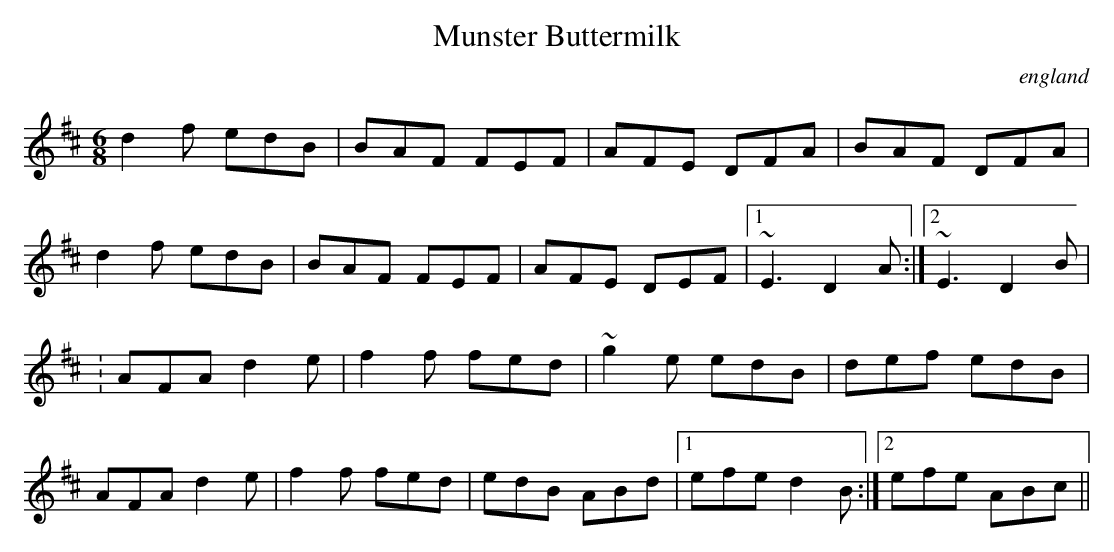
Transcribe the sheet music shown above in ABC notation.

X:1
T:Munster Buttermilk
O:england
M:6/8
L:1/8
K:DMaj
d2f edB|BAF FEF|AFE DFA|BAF DFA|
d2f edB|BAF FEF|AFE DEF|1~E3 D2A:|2~E3 D2B|
:AFA d2e|f2f fed|~g2e edB|def edB|
AFA d2e|f2f fed|edB ABd|1efe d2B:|2efe ABc||
